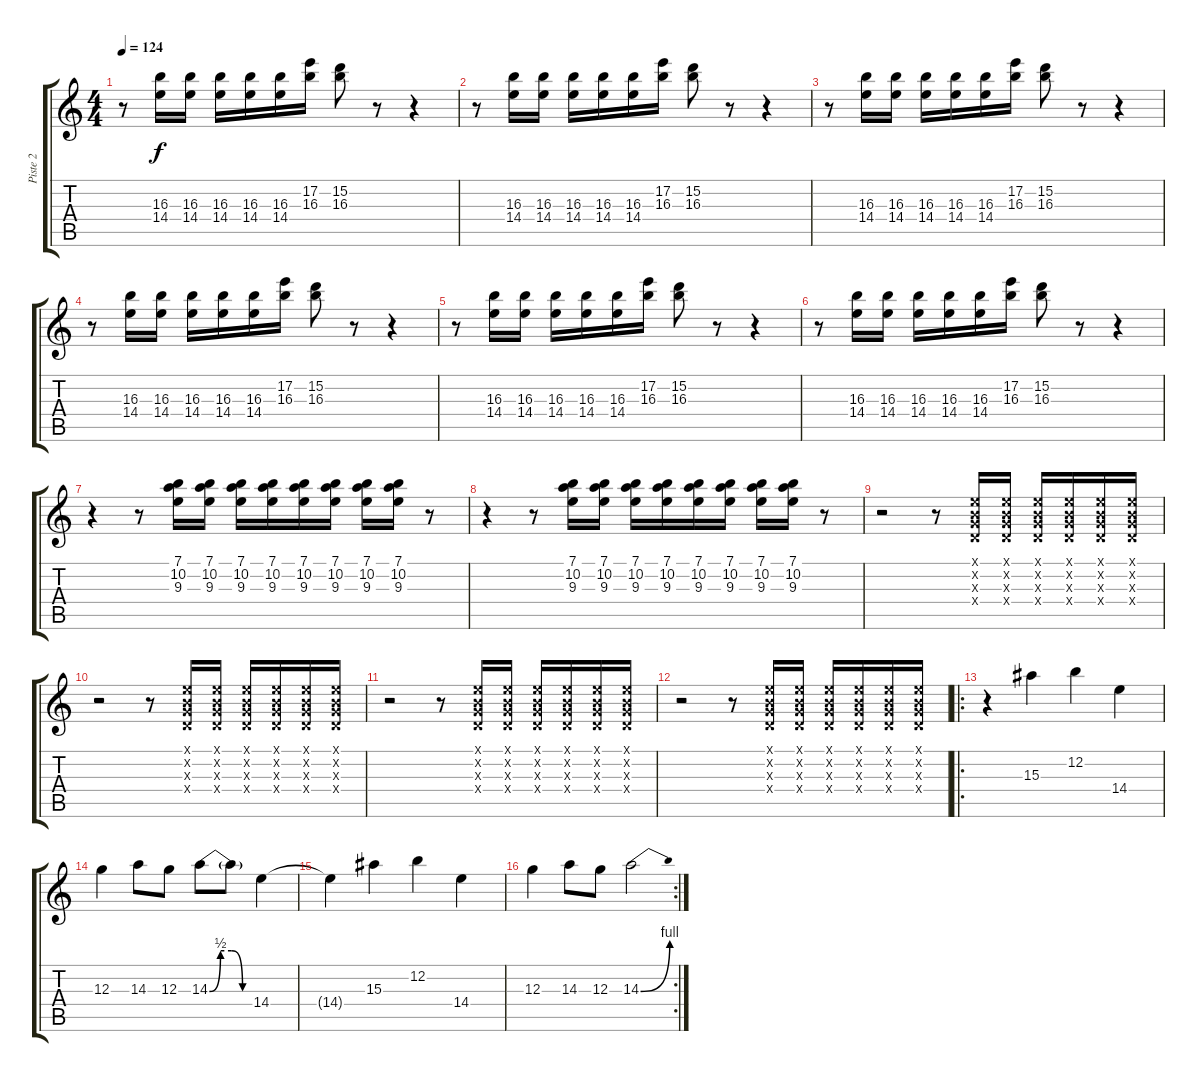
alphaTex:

\track ("Piste 2" "Piste 2") {instrument overdrivenguitar}
\staff {score tabs}
\tuning (E4 B3 G3 D3 A2 E2) {hide}
\ts (4 4)
\tempo 124
\clef g2
\ks c
r.8{dy f} (16.3 14.4).16 (16.3 14.4).16 (16.3 14.4).16 (16.3 14.4).16 (16.3 14.4).16 (17.2 16.3).16 (15.2 16.3).8 r.8 r.4 |
r.8 (16.3 14.4).16 (16.3 14.4).16 (16.3 14.4).16 (16.3 14.4).16 (16.3 14.4).16 (17.2 16.3).16 (15.2 16.3).8 r.8 r.4 |
r.8 (16.3 14.4).16 (16.3 14.4).16 (16.3 14.4).16 (16.3 14.4).16 (16.3 14.4).16 (17.2 16.3).16 (15.2 16.3).8 r.8 r.4 |
r.8 (16.3 14.4).16 (16.3 14.4).16 (16.3 14.4).16 (16.3 14.4).16 (16.3 14.4).16 (17.2 16.3).16 (15.2 16.3).8 r.8 r.4 |
r.8 (16.3 14.4).16 (16.3 14.4).16 (16.3 14.4).16 (16.3 14.4).16 (16.3 14.4).16 (17.2 16.3).16 (15.2 16.3).8 r.8 r.4 |
r.8 (16.3 14.4).16 (16.3 14.4).16 (16.3 14.4).16 (16.3 14.4).16 (16.3 14.4).16 (17.2 16.3).16 (15.2 16.3).8 r.8 r.4 |
r.4{volume 16} r.8 (7.1 10.2 9.3).16 (7.1 10.2 9.3).16 (7.1 10.2 9.3).16 (7.1 10.2 9.3).16 (7.1 10.2 9.3).16 (7.1 10.2 9.3).16 (7.1 10.2 9.3).16 (7.1 10.2 9.3).16 r.8 |
r.4 r.8 (7.1 10.2 9.3).16 (7.1 10.2 9.3).16 (7.1 10.2 9.3).16 (7.1 10.2 9.3).16 (7.1 10.2 9.3).16 (7.1 10.2 9.3).16 (7.1 10.2 9.3).16 (7.1 10.2 9.3).16 r.8 |
r.2 r.8 (0.1{x} 0.2{x} 0.3{x} 0.4{x}).16 (0.1{x} 0.2{x} 0.3{x} 0.4{x}).16 (0.1{x} 0.2{x} 0.3{x} 0.4{x}).16 (0.1{x} 0.2{x} 0.3{x} 0.4{x}).16 (0.1{x} 0.2{x} 0.3{x} 0.4{x}).16 (0.1{x} 0.2{x} 0.3{x} 0.4{x}).16 |
r.2 r.8 (0.1{x} 0.2{x} 0.3{x} 0.4{x}).16 (0.1{x} 0.2{x} 0.3{x} 0.4{x}).16 (0.1{x} 0.2{x} 0.3{x} 0.4{x}).16 (0.1{x} 0.2{x} 0.3{x} 0.4{x}).16 (0.1{x} 0.2{x} 0.3{x} 0.4{x}).16 (0.1{x} 0.2{x} 0.3{x} 0.4{x}).16 |
r.2 r.8 (0.1{x} 0.2{x} 0.3{x} 0.4{x}).16 (0.1{x} 0.2{x} 0.3{x} 0.4{x}).16 (0.1{x} 0.2{x} 0.3{x} 0.4{x}).16 (0.1{x} 0.2{x} 0.3{x} 0.4{x}).16 (0.1{x} 0.2{x} 0.3{x} 0.4{x}).16 (0.1{x} 0.2{x} 0.3{x} 0.4{x}).16 |
r.2 r.8 (0.1{x} 0.2{x} 0.3{x} 0.4{x}).16 (0.1{x} 0.2{x} 0.3{x} 0.4{x}).16 (0.1{x} 0.2{x} 0.3{x} 0.4{x}).16 (0.1{x} 0.2{x} 0.3{x} 0.4{x}).16 (0.1{x} 0.2{x} 0.3{x} 0.4{x}).16 (0.1{x} 0.2{x} 0.3{x} 0.4{x}).16 |
\ro
r.4 15.3.4 12.2.4 14.4.4 |
12.3.4 14.3.8 12.3.8 14.3{be (custom 0 0 15 2 30 2 45 0 60 0)}.8 14.3{t}.8 14.4.4 |
14.4{t}.4 15.3.4 12.2.4 14.4.4 |
\rc 2
12.3.4 14.3.8 12.3.8 14.3{be (bend 0 0 60 4)}.2
